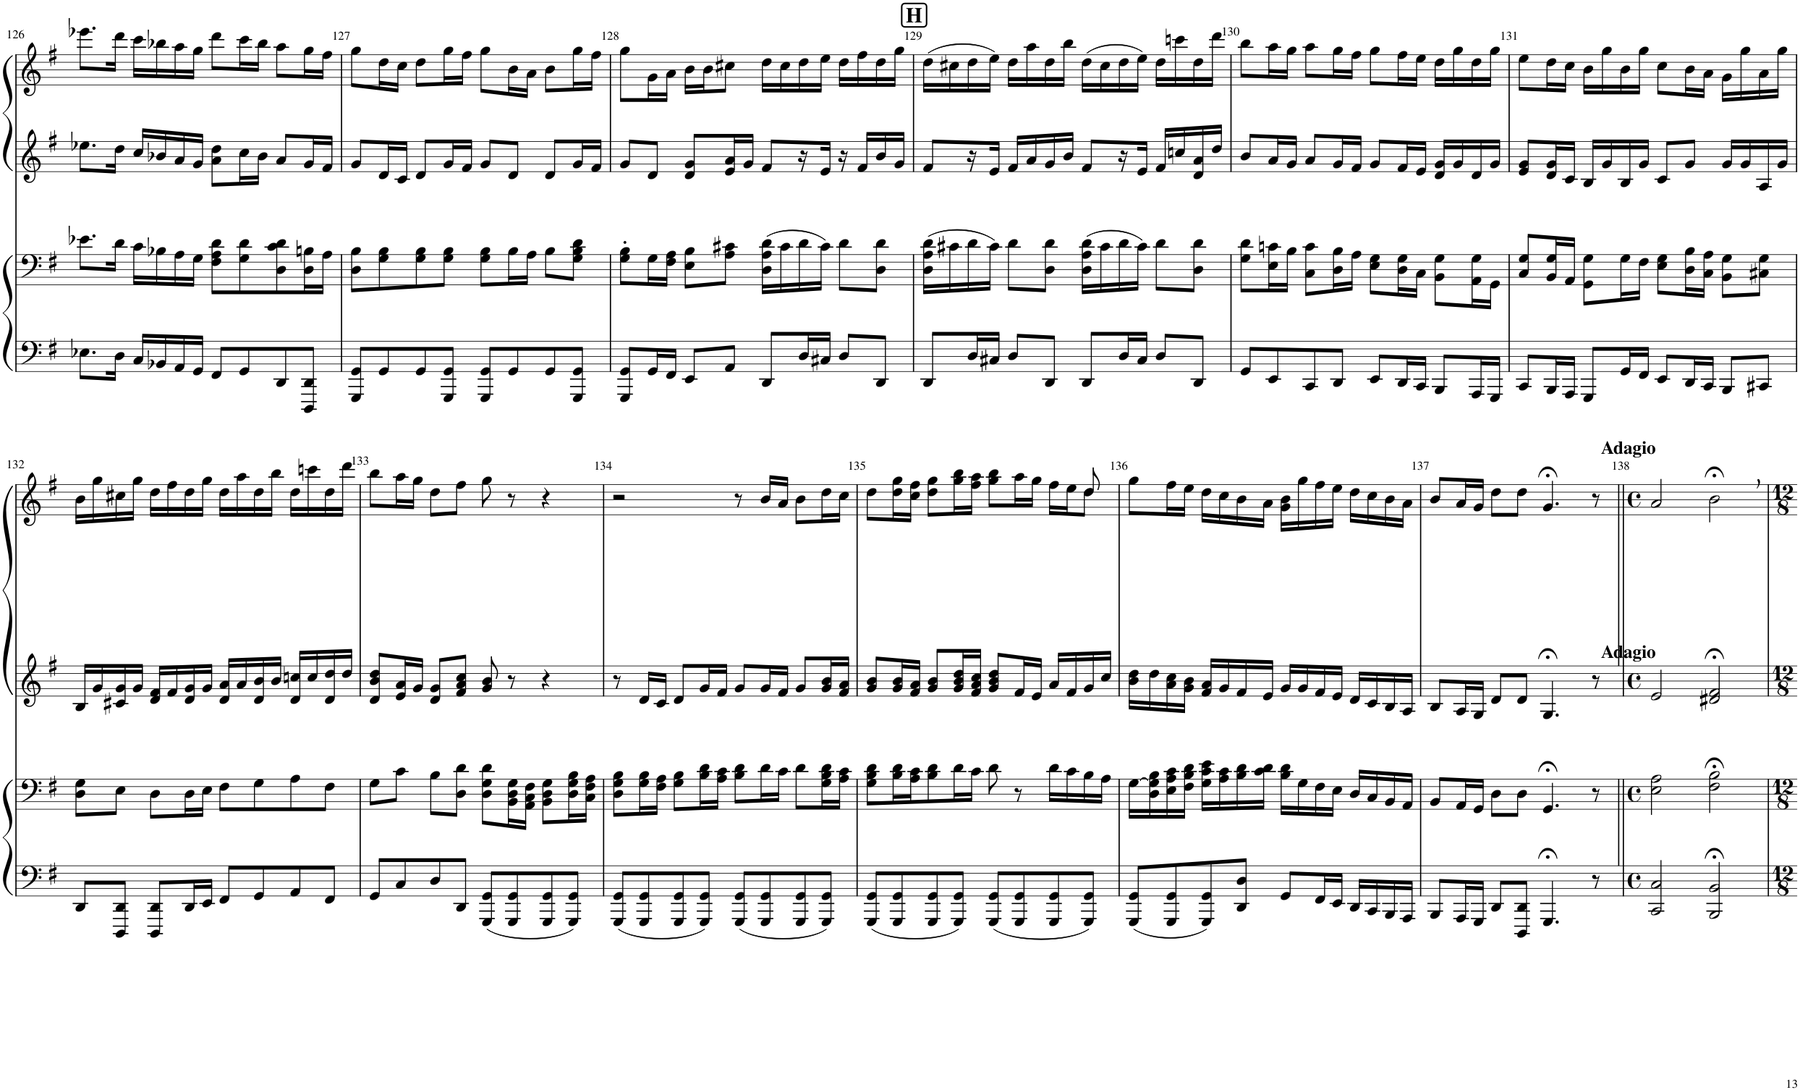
**kern	**kern	**kern	**kern
*part2	*part2	*part1	*part1
*staff4	*staff3	*staff2	*staff1
*I"Secondo	*	*I"Primo	*
!!LO:PB:g=z
*clefF4	*clefF4	*clefG2	*clefG2
*k[f#]	*k[f#]	*k[f#]	*k[f#]
*M2/2	*M2/2	*M2/2	*M2/2
*met(c|)	*met(c|)	*met(c|)	*met(c|)
=126	=126	=126	=126
8.E-X\L	8.e-X\L	8.ee-X\L	8.eee-X\L
16D\Jk	16d\Jk	16dd\Jk	16ddd\Jk
16C/LL	16c\LL	16cc/LL	16ccc\LL
16BB-X/	16B-X\	16b-X/	16bb-X\
16AA/	16A\	16a/	16aa\
16GG/JJ	16G\JJ	16g/JJ	16gg\JJ
8FF#/L	8F#\ 8A\ 8d\L	8a\ 8dd\L	8ddd\L
8GG/	8G\ 8d\	16cc\L	16ccc\L
.	.	16b-\JJ	16bb-\JJ
8DD/	8D\ 8c\ 8d\	8a/L	8aa\L
8DDD/ 8DD/J	16D\ 16Bn\L	16g/L	16gg\L
.	16A\JJ	16f#/JJ	16ff#\JJ
=127	=127	=127	=127
8GGG/ 8GG/L	8D\ 8B\L	8g/L	8gg\L
8GG/	8G\ 8B\	16d/L	16dd\L
.	.	16c/JJ	16cc\JJ
8GG/	8G\ 8B\	8d/L	8dd\L
8GGG/ 8GG/J	8G\ 8B\J	16g/L	16gg\L
.	.	16f#/JJ	16ff#\JJ
8GGG/ 8GG/L	8G\ 8B\L	8g/L	8gg\L
8GG/	16B\L	8d/J	16b\L
.	16A\JJ	.	16a\JJ
8GG/	8B\L	8d/L	8b\L
8GGG/ 8GG/J	8G\ 8B\ 8d\J	16g/L	16gg\L
.	.	16f#/JJ	16ff#\JJ
=128	=128	=128	=128
8GGG/ 8GG/L	8G\' 8B\'L	8g/L	8gg\L
16GG/L	16G\L	8d/J	16g\L
16FF#/JJ	16F#\ 16A\JJ	.	16a\JJ
8EE/L	8E\ 8B\L	8d/ 8g/L	16b\LL
.	.	.	16b\J
8AA/J	8A\ 8c#X\J	16e/ 16a/L	8cc#X\J
.	.	16g/JJ	.
8DD/L	(16D\ 16A\ 16d\LL	8f#/L	16dd\LL
.	16c#\	.	16cc#\
16D/L	16d\	16r	16dd\
16C#X/JJ	16c#\JJ)	16e/JJ	16ee\JJ
8D/L	8d\L	16r	16dd\LL
.	.	16f#/LL	16ff#\
8DD/J	8D\ 8d\J	16b/	16dd\
.	.	16g/JJ	16gg\JJ
!!LO:REH:place=s1:a:B:cj:fs=14:t=H
=129	=129	=129	=129
8DD/L	(16D\ 16A\ 16d\LL	8f#/L	(16dd\LL
.	16c#X\	.	16cc#X\
16D/L	16d\	16r	16dd\
16C#X/JJ	16c#\JJ)	16e/JJ	16ee\JJ)
8D/L	8d\L	16f#/LL	16dd\LL
.	.	16a/	16aa\
8DD/J	8D\ 8d\J	16g/	16dd\
.	.	16b/JJ	16bb\JJ
8DD/L	(16D\ 16A\ 16d\LL	8f#/L	(16dd\LL
.	16c#\	.	16cc#\
16D/L	16d\	16r	16dd\
16C#/JJ	16c#\JJ)	16e/JJ	16ee\JJ)
8D/L	8d\L	16f#/LL	16dd\LL
.	.	16ccn/	16cccn\
8DD/J	8D\ 8d\J	16d/ 16a/	16dd\
.	.	16dd/JJ	16ddd\JJ
=130	=130	=130	=130
8GG/L	8G\ 8d\L	8b/L	8bb\L
8EE/	16E\ 16cn\L	16a/L	16aa\L
.	16B\JJ	16g/JJ	16gg\JJ
8CC/	8C\ 8c\L	8a/L	8aa\L
8DD/J	16D\ 16B\L	16g/L	16gg\L
.	16A\JJ	16f#/JJ	16ff#\JJ
8EE/L	8E\ 8G\L	8g/L	8gg\L
16DD/L	16D\ 16G\L	16f#/L	16ff#\L
16CC/JJ	16C\JJ	16e/JJ	16ee\JJ
8BBB/L	8BB\ 8G\L	16d/ 16g/LL	16dd\LL
.	.	16g/	16gg\
16AAA/L	16AA\ 16G\L	16d/	16dd\
16GGG/JJ	16GG\JJ	16g/JJ	16gg\JJ
=131	=131	=131	=131
8CC/L	8C/ 8G/L	8e/ 8g/L	8ee\L
16BBB/L	16BB/ 16G/L	16d/ 16g/L	16dd\L
16AAA/JJ	16AA/JJ	16c/JJ	16cc\JJ
8GGG/L	8GG\ 8G\L	16B/LL	16b\LL
.	.	16g/	16gg\
16GG/L	16G\L	16B/	16b\
16FF#/JJ	16F#\JJ	16g/JJ	16gg\JJ
8EE/L	8E\ 8G\L	8c/L	8cc\L
16DD/L	16D\ 16B\L	8g/J	16b\L
16CC/JJ	16C\ 16A\JJ	.	16a\JJ
8BBB/L	8BB\ 8G\L	16g/LL	16g\LL
.	.	16g/	16gg\
8CC#X/J	8C#X\ 8G\J	16A/	16a\
.	.	16g/JJ	16gg\JJ
!!LO:LB:g=z
=132	=132	=132	=132
8DD/L	8D\ 8G\L	16B/LL	16b\LL
.	.	16g/	16gg\
8DDD/ 8DD/J	8E\J	16c#X/ 16g/	16cc#X\
.	.	16g/JJ	16gg\JJ
8DDD/ 8DD/L	8D\L	16d/ 16f#/LL	16dd\LL
.	.	16f#/	16ff#\
16DD/L	16D\L	16d/ 16g/	16dd\
16EE/JJ	16E\JJ	16g/JJ	16gg\JJ
8FF#/L	8F#\L	16d/ 16a/LL	16dd\LL
.	.	16a/	16aa\
8GG/	8G\	16d/ 16b/	16dd\
.	.	16b/JJ	16bb\JJ
8AA/	8A\	16d/ 16ccn/LL	16dd\LL
.	.	16cc/	16cccn\
8FF#/J	8F#\J	16d/ 16dd/	16dd\
.	.	16dd/JJ	16ddd\JJ
=133	=133	=133	=133
8GG/L	8G\L	8d/ 8b/ 8dd/L	8bb\L
8C/	8c\J	16e/ 16a/L	16aa\L
.	.	16g/JJ	16gg\JJ
8D/	8B\L	8d/ 8g/L	8dd\L
8DD/J	8D\ 8d\J	8f#/ 8a/ 8cc/J	8ff#\J
8GGG/ 8GG/L	8D\ 8G\ 8d\L	8g/ 8b/	8gg\
8GGG/ 8GG/	16BB\ 16D\ 16G\L	8r	8r
.	16AA\ 16C\ 16F#\JJ	.	.
8GGG/ 8GG/	8BB\ 8D\ 8G\L	4r	4r
8GGG/ 8GG/J	16D\ 16G\ 16B\L	.	.
.	16C\ 16F#\ 16A\JJ	.	.
=134	=134	=134	=134
8GGG/ 8GG/L	8D\ 8G\ 8B\L	8r	2r
8GGG/ 8GG/	16G\ 16B\L	16d/LL	.
.	16F#\ 16A\JJ	16c/JJ	.
8GGG/ 8GG/	8G\ 8B\L	8d/L	.
8GGG/ 8GG/J	16B\ 16d\L	16g/L	.
.	16A\ 16c\JJ	16f#/JJ	.
8GGG/ 8GG/L	8B\ 8d\L	8g/L	8r
8GGG/ 8GG/	16d\L	16g/L	16b/LL
.	16c\JJ	16f#/JJ	16a/JJ
8GGG/ 8GG/	8d\L	8g/L	8b\L
8GGG/ 8GG/J	16G\ 16B\ 16d\L	16g/ 16b/L	16dd\L
.	16A\ 16c\JJ	16f#/ 16a/JJ	16cc\JJ
=135	=135	=135	=135
*	*	*	*^
8GGG/ 8GG/L	8G\ 8B\ 8d\L	8g/ 8b/L	8dd\L	2..ryy
8GGG/ 8GG/	16B\ 16d\L	16g/ 16b/L	16dd\ 16gg\L	.
.	16A\ 16c\J	16f#/ 16a/JJ	16cc\ 16ff#\JJ	.
8GGG/ 8GG/	8B\ 8d\	8g/ 8b/L	8dd\ 8gg\L	.
8GGG/ 8GG/J	16d\L	16g/ 16b/ 16dd/L	16gg\ 16bb\L	.
.	16c\JJ	16f#/ 16a/ 16cc/JJ	16ff#\ 16aa\JJ	.
8GGG/ 8GG/L	8d\	8g/ 8b/ 8dd/L	8gg\ 8bb\L	.
8GGG/ 8GG/	8r	16f#/L	16aa\L	.
.	.	16e/JJ	16gg\JJ	.
8GGG/ 8GG/	16d\LL	16a/LL	16ff#\LL	.
.	16c\	16f#/	16ee\J	.
8GGG/ 8GG/J	16B\	16g/	8dd\J	8dd/
.	16A\JJ	16cc/JJ	.	.
*	*	*	*v	*v
=136	=136	=136	=136
8GGG/ 8GG/L	[16G\LL	16b\ 16dd\LL	8gg\L
.	16D\ 16G\] 16B\	16dd\	.
8GGG/ 8GG/	16E\ 16A\ 16c\	16a\ 16cc\	16ff#\L
.	16F#\ 16B\ 16d\JJ	16g\ 16b\JJ	16ee\JJ
8GGG/ 8GG/	16G\ 16c\ 16e\LL	16f#/ 16a/LL	16dd\LL
.	16A\ 16c\	16g/	16cc\
8DD/ 8D/J	16B\ 16d\	16f#/	16b\
.	16c\ 16d\JJ	16e/JJ	16a\JJ
8GG/L	16B\ 16d\LL	16g/LL	16g\ 16b\LL
.	16G\	16g/	16gg\
16FF#/L	16F#\	16f#/	16ff#\
16EE/JJ	16E\JJ	16e/JJ	16ee\JJ
16DD/LL	16D/LL	16d/LL	16dd\LL
16CC/	16C/	16c/	16cc\
16BBB/	16BB/	16B/	16b\
16AAA/JJ	16AA/JJ	16A/JJ	16a\JJ
=137	=137	=137	=137
8BBB/L	8BB/L	8B/L	8b/L
16AAA/L	16AA/L	16A/L	16a/L
16GGG/JJ	16GG/JJ	16G/JJ	16g/JJ
8DD/L	8D\L	8d/L	8dd\L
8DDD/ 8DD/J	8D\J	8d/J	8dd\J
4.GGG;</	4.GG;</	4.G;</	4.g;</
8r	8r	8r	8r
=138||	=138||	=138||	=138||
*M4/4	*M4/4	*M4/4	*M4/4
*met(c)	*met(c)	*met(c)	*met(c)
!	!	!	!LO:TX:b:B:t=Adagio
!	!	!	!LO:TX:a:B:t=Adagio
2CC/ 2C/	2E\ 2A\	2e/	2a/
!	!	!	!LO:N:head=open
2BBB/;< 2BB/;<	2F#\;< 2B\;<	2d#X/;< 2f#/;<	2b;<,\
=	=	=	=
*-	*-	*-	*-
